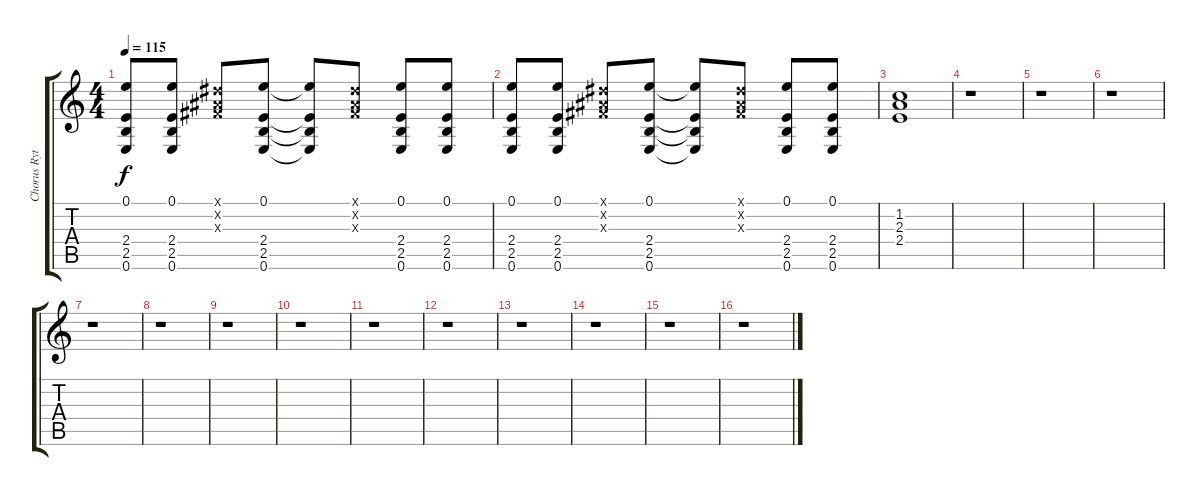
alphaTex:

\track ("Chorus Rythms" "Chorus Ryt") {instrument overdrivenguitar}
\staff {score tabs}
\tuning (E4 B3 G3 D3 A2 E2) {hide}
\ts (4 4)
\tempo 115
\clef g2
\ks c
(0.1 2.4 2.5 0.6).8{dy f} (0.1 2.4 2.5 0.6).8 (-1.1{x} -1.2{x} -1.3{x}).8 (0.1 2.4 2.5 0.6).8 (0.1{t} 2.4{t} 2.5{t} 0.6{t}).8 (-1.1{x} -1.2{x} -1.3{x}).8 (0.1 2.4 2.5 0.6).8 (0.1 2.4 2.5 0.6).8 |
(0.1 2.4 2.5 0.6).8 (0.1 2.4 2.5 0.6).8 (-1.1{x} -1.2{x} -1.3{x}).8 (0.1 2.4 2.5 0.6).8 (0.1{t} 2.4{t} 2.5{t} 0.6{t}).8 (-1.1{x} -1.2{x} -1.3{x}).8 (0.1 2.4 2.5 0.6).8 (0.1 2.4 2.5 0.6).8 |
(1.2 2.3 2.4).1 |
r.1 |
r.1 |
r.1 |
r.1 |
r.1 |
r.1 |
r.1 |
r.1 |
r.1 |
r.1 |
r.1 |
r.1 |
r.1
